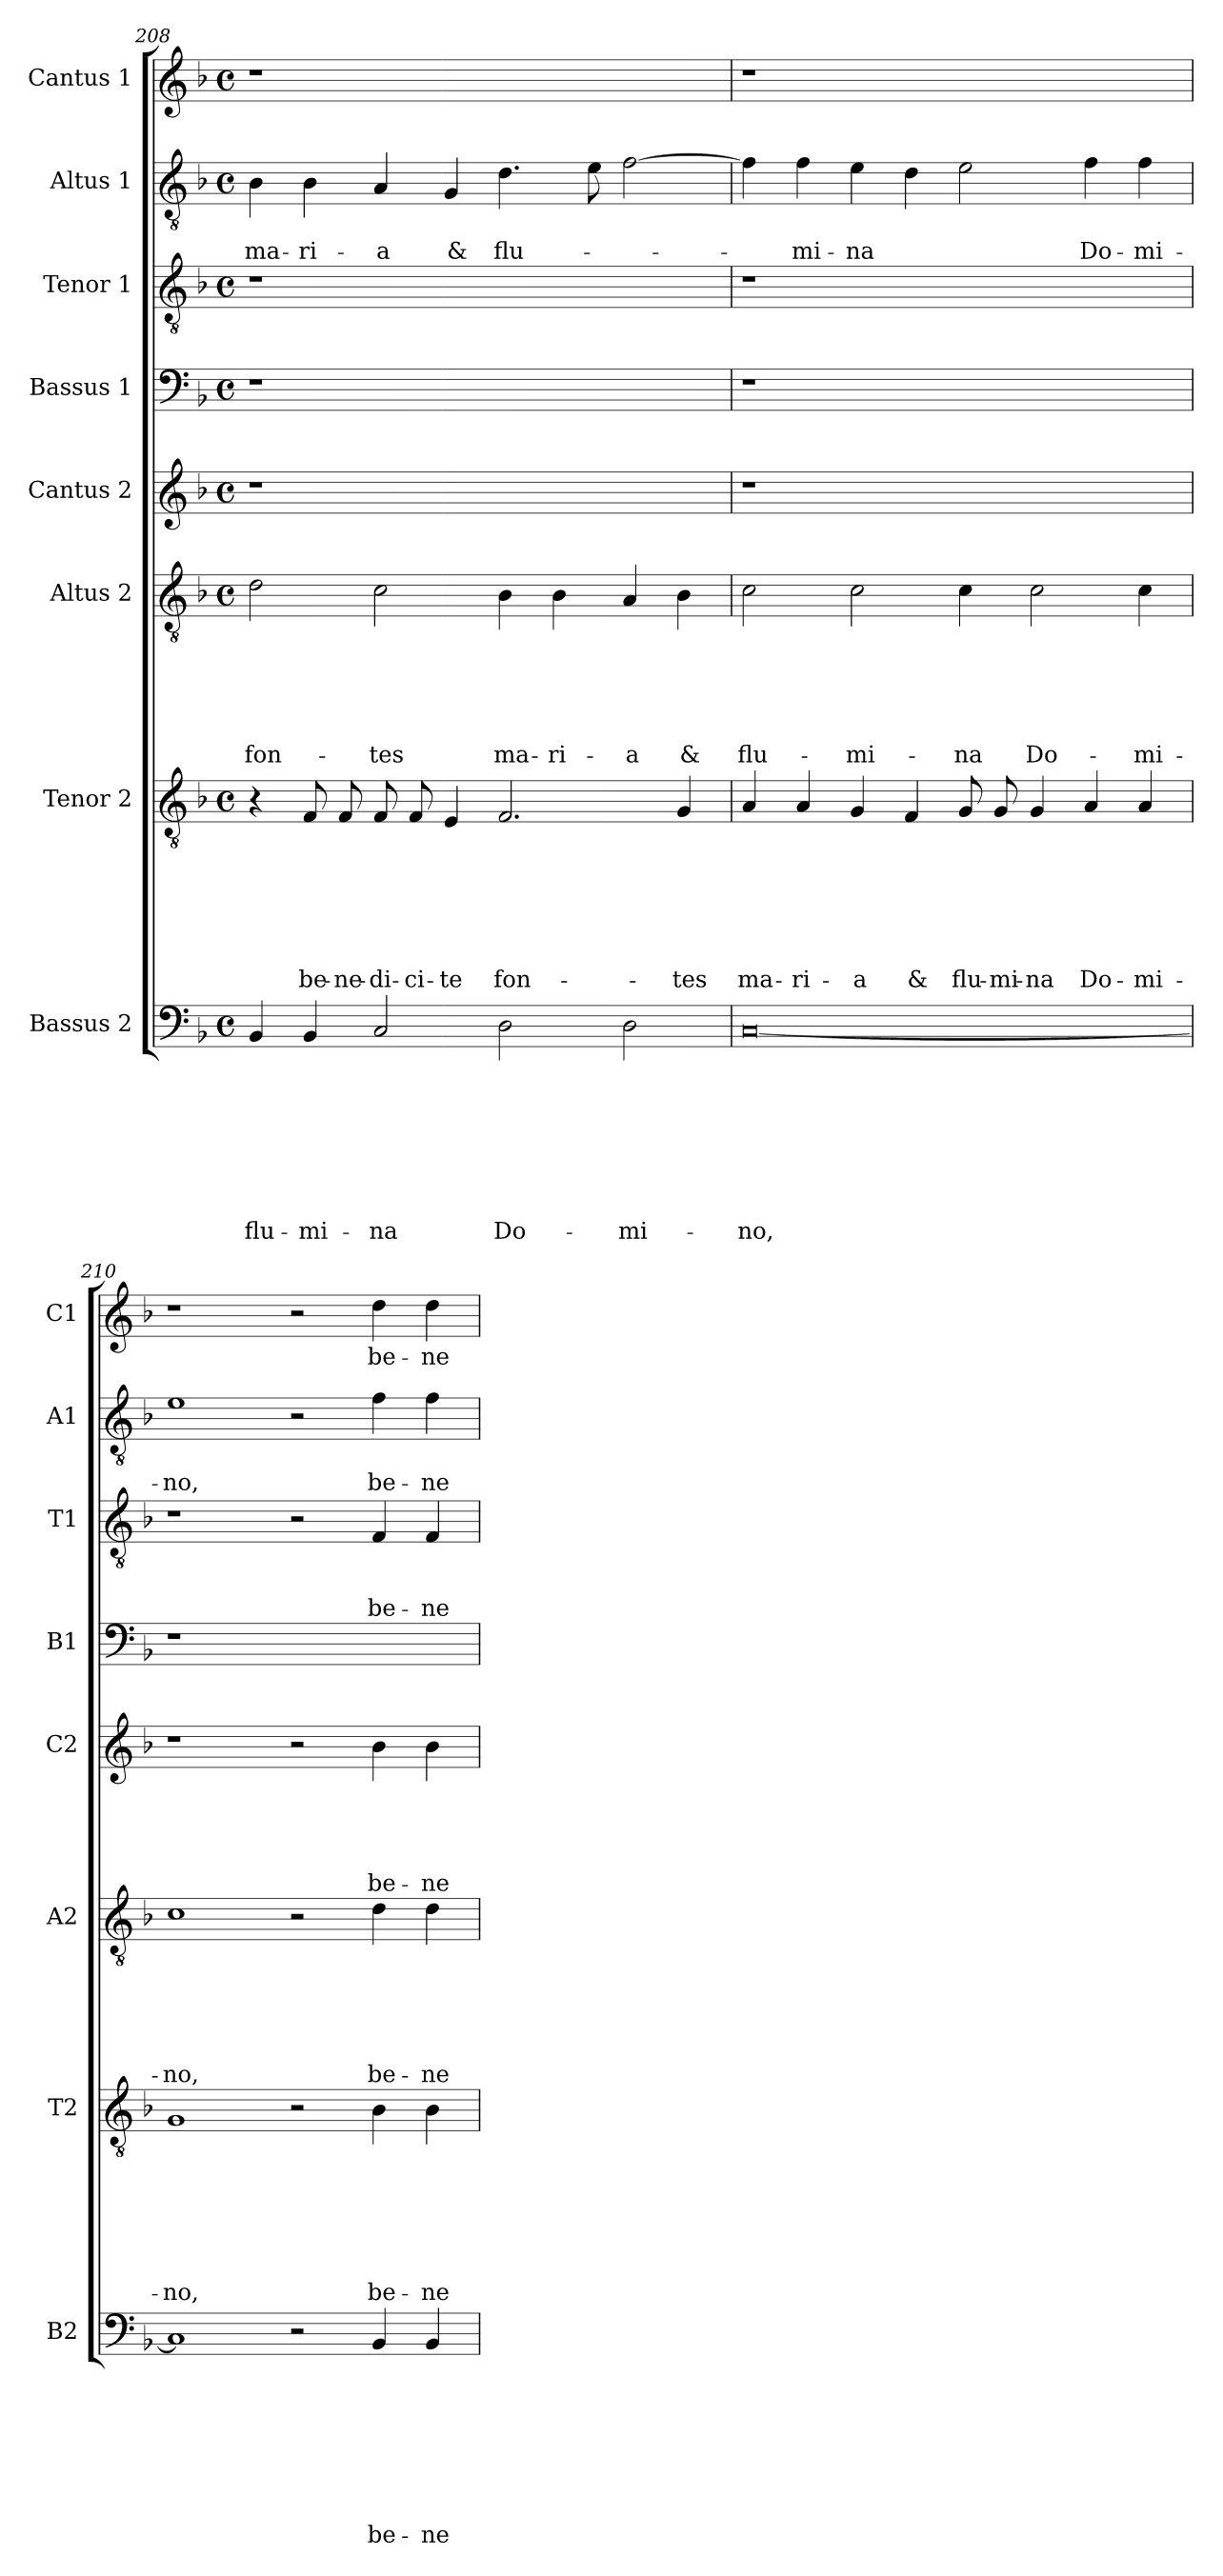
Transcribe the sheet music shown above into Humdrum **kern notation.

**kern	**text	**text	**text	**text	**text	**text	**text	**text	**kern	**text	**text	**text	**text	**text	**text	**text	**kern	**text	**text	**text	**text	**text	**text	**kern	**text	**text	**text	**text	**text	**kern	**kern	**text	**text	**text	**kern	**text	**text	**kern	**text
*part8	*part8	*part8	*part8	*part8	*part8	*part8	*part8	*part8	*part7	*part7	*part7	*part7	*part7	*part7	*part7	*part7	*part6	*part6	*part6	*part6	*part6	*part6	*part6	*part5	*part5	*part5	*part5	*part5	*part5	*part4	*part3	*part3	*part3	*part3	*part2	*part2	*part2	*part1	*part1
*staff8	*staff8	*staff8	*staff8	*staff8	*staff8	*staff8	*staff8	*staff8	*staff7	*staff7	*staff7	*staff7	*staff7	*staff7	*staff7	*staff7	*staff6	*staff6	*staff6	*staff6	*staff6	*staff6	*staff6	*staff5	*staff5	*staff5	*staff5	*staff5	*staff5	*staff4	*staff3	*staff3	*staff3	*staff3	*staff2	*staff2	*staff2	*staff1	*staff1
*I"Bassus 2	*	*	*	*	*	*	*	*	*I"Tenor 2	*	*	*	*	*	*	*	*I"Altus 2	*	*	*	*	*	*	*I"Cantus 2	*	*	*	*	*	*I"Bassus 1	*I"Tenor 1	*	*	*	*I"Altus 1	*	*	*I"Cantus 1	*
*I'B2	*	*	*	*	*	*	*	*	*I'T2	*	*	*	*	*	*	*	*I'A2	*	*	*	*	*	*	*I'C2	*	*	*	*	*	*I'B1	*I'T1	*	*	*	*I'A1	*	*	*I'C1	*
!!LO:LB:g=z
*clefF4	*	*	*	*	*	*	*	*	*clefGv2	*	*	*	*	*	*	*	*clefGv2	*	*	*	*	*	*	*clefG2	*	*	*	*	*	*clefF4	*clefGv2	*	*	*	*clefGv2	*	*	*clefG2	*
*k[b-]	*	*	*	*	*	*	*	*	*k[b-]	*	*	*	*	*	*	*	*k[b-]	*	*	*	*	*	*	*k[b-]	*	*	*	*	*	*k[b-]	*k[b-]	*	*	*	*k[b-]	*	*	*k[b-]	*
*d:	*	*	*	*	*	*	*	*	*d:	*	*	*	*	*	*	*	*d:	*	*	*	*	*	*	*d:	*	*	*	*	*	*d:	*d:	*	*	*	*d:	*	*	*d:	*
*M4/4	*	*	*	*	*	*	*	*	*M4/4	*	*	*	*	*	*	*	*M4/4	*	*	*	*	*	*	*M4/4	*	*	*	*	*	*M4/4	*M4/4	*	*	*	*M4/4	*	*	*M4/4	*
*met(c)	*	*	*	*	*	*	*	*	*met(c)	*	*	*	*	*	*	*	*met(c)	*	*	*	*	*	*	*met(c)	*	*	*	*	*	*met(c)	*met(c)	*	*	*	*met(c)	*	*	*met(c)	*
=208	=208	=208	=208	=208	=208	=208	=208	=208	=208	=208	=208	=208	=208	=208	=208	=208	=208	=208	=208	=208	=208	=208	=208	=208	=208	=208	=208	=208	=208	=208	=208	=208	=208	=208	=208	=208	=208	=208	=208
4BB-/	.	.	.	.	.	.	.	flu-	4r	.	.	.	.	.	.	.	2d\	.	.	.	.	.	fon-	1r	.	.	.	.	.	1r	1r	.	.	.	4B-\	.	ma-	1r	.
4BB-/	.	.	.	.	.	.	.	-mi-	8F/	.	.	.	.	.	.	be-	.	.	.	.	.	.	.	.	.	.	.	.	.	.	.	.	.	.	4B-\	.	-ri-	.	.
.	.	.	.	.	.	.	.	.	8F/	.	.	.	.	.	.	-ne-	.	.	.	.	.	.	.	.	.	.	.	.	.	.	.	.	.	.	.	.	.	.	.
2C/	.	.	.	.	.	.	.	-na	8F/	.	.	.	.	.	.	-di-	2c\	.	.	.	.	.	-tes	.	.	.	.	.	.	.	.	.	.	.	4A/	.	-a	.	.
.	.	.	.	.	.	.	.	.	8F/	.	.	.	.	.	.	-ci-	.	.	.	.	.	.	.	.	.	.	.	.	.	.	.	.	.	.	.	.	.	.	.
.	.	.	.	.	.	.	.	.	4E/	.	.	.	.	.	.	-te	.	.	.	.	.	.	.	.	.	.	.	.	.	.	.	.	.	.	4G/	.	&	.	.
2D\	.	.	.	.	.	.	.	Do-	2.F/	.	.	.	.	.	.	fon-	4B-\	.	.	.	.	.	ma-	1ryy	.	.	.	.	.	1ryy	1ryy	.	.	.	4.d\	.	flu-	1ryy	.
.	.	.	.	.	.	.	.	.	.	.	.	.	.	.	.	.	4B-\	.	.	.	.	.	-ri-	.	.	.	.	.	.	.	.	.	.	.	.	.	.	.	.
.	.	.	.	.	.	.	.	.	.	.	.	.	.	.	.	.	.	.	.	.	.	.	.	.	.	.	.	.	.	.	.	.	.	.	8e\	.	.	.	.
2D\	.	.	.	.	.	.	.	-mi-	.	.	.	.	.	.	.	.	4A/	.	.	.	.	.	-a	.	.	.	.	.	.	.	.	.	.	.	[2f\	.	.	.	.
.	.	.	.	.	.	.	.	.	4G/	.	.	.	.	.	.	-tes	4B-\	.	.	.	.	.	&	.	.	.	.	.	.	.	.	.	.	.	.	.	.	.	.
=209	=209	=209	=209	=209	=209	=209	=209	=209	=209	=209	=209	=209	=209	=209	=209	=209	=209	=209	=209	=209	=209	=209	=209	=209	=209	=209	=209	=209	=209	=209	=209	=209	=209	=209	=209	=209	=209	=209	=209
[0C	.	.	.	.	.	.	.	-no,	4A/	.	.	.	.	.	.	ma-	2c\	.	.	.	.	.	flu-	1r	.	.	.	.	.	1r	1r	.	.	.	4f\]	.	.	1r	.
.	.	.	.	.	.	.	.	.	4A/	.	.	.	.	.	.	-ri-	.	.	.	.	.	.	.	.	.	.	.	.	.	.	.	.	.	.	4f\	.	-mi-	.	.
.	.	.	.	.	.	.	.	.	4G/	.	.	.	.	.	.	-a	2c\	.	.	.	.	.	-mi-	.	.	.	.	.	.	.	.	.	.	.	4e\	.	-na	.	.
.	.	.	.	.	.	.	.	.	4F/	.	.	.	.	.	.	&	.	.	.	.	.	.	.	.	.	.	.	.	.	.	.	.	.	.	4d\	.	.	.	.
.	.	.	.	.	.	.	.	.	8G/	.	.	.	.	.	.	flu-	4c\	.	.	.	.	.	-na	1ryy	.	.	.	.	.	1ryy	1ryy	.	.	.	2e\	.	.	1ryy	.
.	.	.	.	.	.	.	.	.	8G/	.	.	.	.	.	.	-mi-	.	.	.	.	.	.	.	.	.	.	.	.	.	.	.	.	.	.	.	.	.	.	.
.	.	.	.	.	.	.	.	.	4G/	.	.	.	.	.	.	-na	2c\	.	.	.	.	.	Do-	.	.	.	.	.	.	.	.	.	.	.	.	.	.	.	.
.	.	.	.	.	.	.	.	.	4A/	.	.	.	.	.	.	Do-	.	.	.	.	.	.	.	.	.	.	.	.	.	.	.	.	.	.	4f\	.	Do-	.	.
.	.	.	.	.	.	.	.	.	4A/	.	.	.	.	.	.	-mi-	4c\	.	.	.	.	.	-mi-	.	.	.	.	.	.	.	.	.	.	.	4f\	.	-mi-	.	.
=210	=210	=210	=210	=210	=210	=210	=210	=210	=210	=210	=210	=210	=210	=210	=210	=210	=210	=210	=210	=210	=210	=210	=210	=210	=210	=210	=210	=210	=210	=210	=210	=210	=210	=210	=210	=210	=210	=210	=210
1C]	.	.	.	.	.	.	.	.	1G	.	.	.	.	.	.	-no,	1c	.	.	.	.	.	-no,	1r	.	.	.	.	.	1r	1r	.	.	.	1e	.	-no,	1r	.
2r	.	.	.	.	.	.	.	.	2r	.	.	.	.	.	.	.	2r	.	.	.	.	.	.	2r	.	.	.	.	.	1ryy	2r	.	.	.	2r	.	.	2r	.
4BB-/	.	.	.	.	.	.	.	be-	4B-\	.	.	.	.	.	.	be-	4d\	.	.	.	.	.	be-	4b-\	.	.	.	.	be-	.	4F/	.	.	be-	4f\	.	be-	4dd\	be-
4BB-/	.	.	.	.	.	.	.	-ne-	4B-\	.	.	.	.	.	.	-ne-	4d\	.	.	.	.	.	-ne-	4b-\	.	.	.	.	-ne-	.	4F/	.	.	-ne-	4f\	.	-ne-	4dd\	-ne-
=	=	=	=	=	=	=	=	=	=	=	=	=	=	=	=	=	=	=	=	=	=	=	=	=	=	=	=	=	=	=	=	=	=	=	=	=	=	=	=
*-	*-	*-	*-	*-	*-	*-	*-	*-	*-	*-	*-	*-	*-	*-	*-	*-	*-	*-	*-	*-	*-	*-	*-	*-	*-	*-	*-	*-	*-	*-	*-	*-	*-	*-	*-	*-	*-	*-	*-
